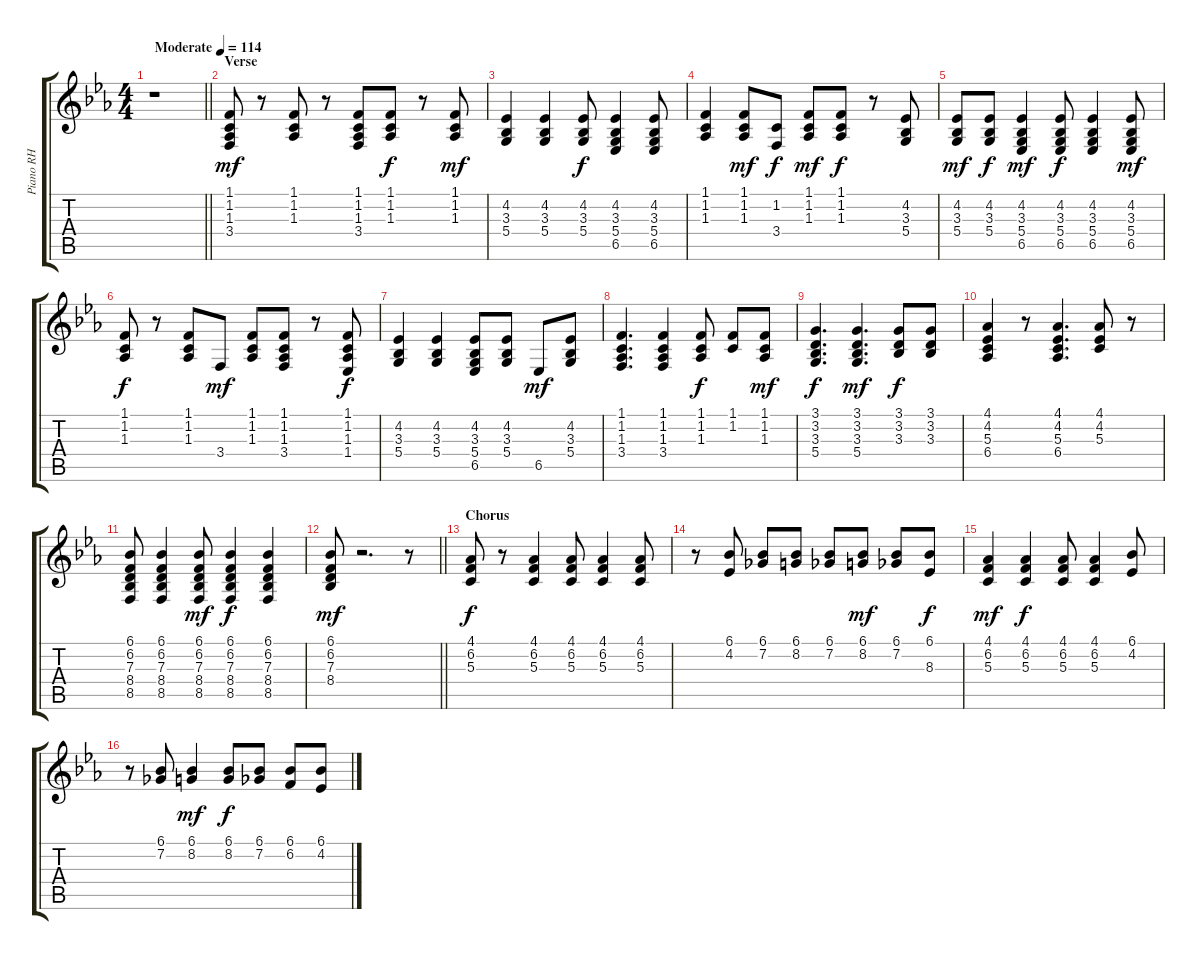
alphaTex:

\track ("Piano RH" "Piano RH") {instrument acousticgrandpiano}
\staff {score tabs}
\tuning (E4 B3 G3 D3 A2 E2) {hide}
\ts (4 4)
\tempo (114 "Moderate")
\clef g2
\barLineRight lightlight
\ks eb
r.1{dy mf instrument acousticgrandpiano} |
\section ("" "Verse")
(1.1 1.2 1.3 3.4).8 r.8 (1.1 1.2 1.3).8 r.8 (1.1 1.2 1.3 3.4).8 (1.1 1.2 1.3).8{dy f} r.8 (1.1 1.2 1.3).8{dy mf} |
(4.2 3.3 5.4).4 (4.2 3.3 5.4).4 (4.2 3.3 5.4).8{dy f} (4.2 3.3 5.4 6.5).4 (4.2 3.3 5.4 6.5).8 |
(1.1 1.2 1.3).4 (1.1 1.2 1.3).8{dy mf} (1.2 3.4).8{dy f} (1.1 1.2 1.3).8{dy mf} (1.1 1.2 1.3).8{dy f} r.8 (4.2 3.3 5.4).8 |
(4.2 3.3 5.4).8{dy mf} (4.2 3.3 5.4).8{dy f} (4.2 3.3 5.4 6.5).4{dy mf} (4.2 3.3 5.4 6.5).8{dy f} (4.2 3.3 5.4 6.5).4 (4.2 3.3 5.4 6.5).8{dy mf} |
(1.1 1.2 1.3).8{dy f} r.8 (1.1 1.2 1.3).8 3.4.8{dy mf} (1.1 1.2 1.3).8 (1.1 1.2 1.3 3.4).8 r.8 (1.1 1.2 1.3 1.4).8{dy f} |
(4.2 3.3 5.4).4 (4.2 3.3 5.4).4 (4.2 3.3 5.4 6.5).8 (4.2 3.3 5.4).8 6.5.8{dy mf} (4.2 3.3 5.4).8 |
(1.1 1.2 1.3 3.4).4{d} (1.1 1.2 1.3 3.4).4 (1.1 1.2 1.3).8{dy f} (1.1 1.2).8 (1.1 1.2 1.3).8{dy mf} |
(3.1 3.2 3.3 5.4).4{d dy f} (3.1 3.2 3.3 5.4).4{d dy mf} (3.1 3.2 3.3).8{dy f} (3.1 3.2 3.3).8 |
(4.1 4.2 5.3 6.4).4 r.8 (4.1 4.2 5.3 6.4).4{d} (4.1 4.2 5.3).8 r.8 |
(6.1 6.2 7.3 8.4 8.5).8 (6.1 6.2 7.3 8.4 8.5).4 (6.1 6.2 7.3 8.4 8.5).8{dy mf} (6.1 6.2 7.3 8.4 8.5).4{dy f} (6.1 6.2 7.3 8.4 8.5).4 |
\barLineRight lightlight
(6.1 6.2 7.3 8.4).8{dy mf} r.2{d} r.8 |
\section ("" "Chorus")
(4.1 6.2 5.3).8{dy f} r.8 (4.1 6.2 5.3).4 (4.1 6.2 5.3).8 (4.1 6.2 5.3).4 (4.1 6.2 5.3).8 |
r.8 (6.1 4.2).8 (6.1 7.2).8 (6.1 8.2).8 (6.1 7.2).8 (6.1 8.2).8{dy mf} (6.1 7.2).8 (6.1 8.3).8{dy f} |
(4.1 6.2 5.3).4{dy mf} (4.1 6.2 5.3).4{dy f} (4.1 6.2 5.3).8 (4.1 6.2 5.3).4 (6.1 4.2).8 |
r.8 (6.1 7.2).8 (6.1 8.2).4{dy mf} (6.1 8.2).8{dy f} (6.1 7.2).8 (6.1 6.2).8 (6.1 4.2).8
